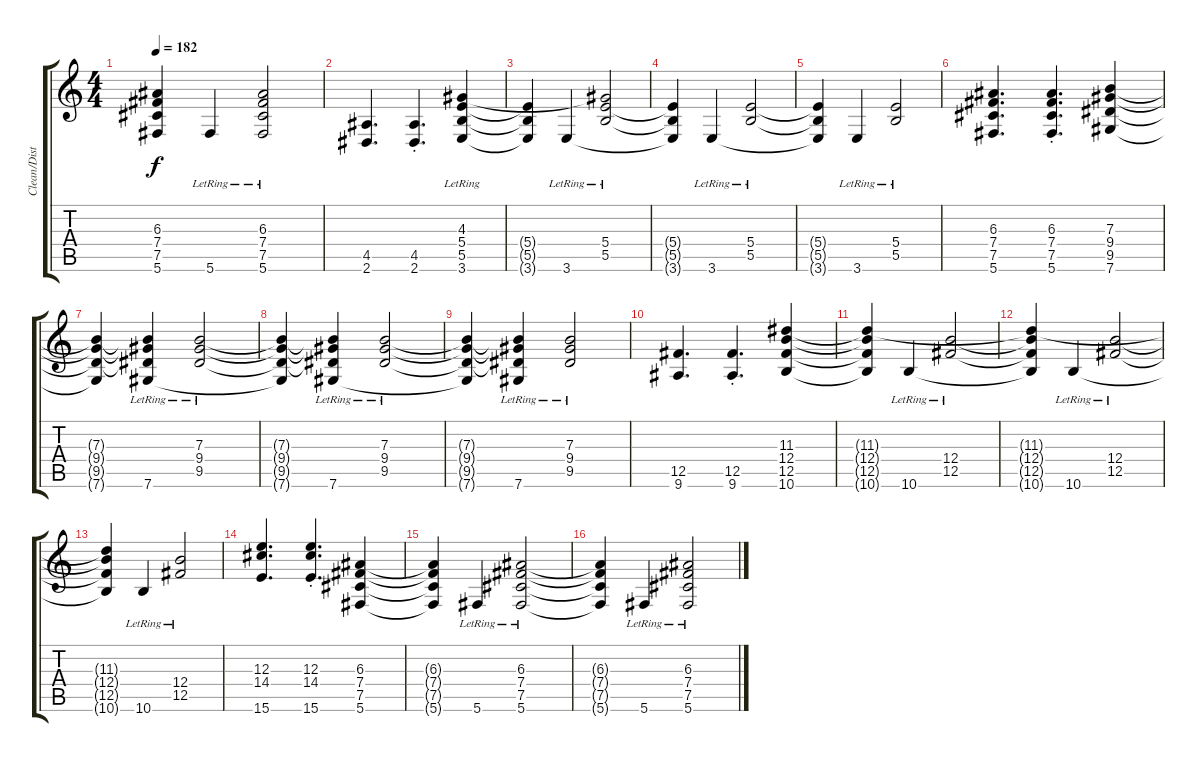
\track ("Clean/Dist1" "Clean/Dist") {instrument electricguitarjazz}
\staff {score tabs}
\tuning (Db4 Ab3 E3 B2 Gb2 Db2) {hide}
\ts (4 4)
\tempo 182
\clef g2
\ks c
(6.3{t} 7.4{t} 7.5{t} 5.6{t}).4{dy f} 5.6{lr}.4 (6.3{lr} 7.4{lr} 7.5{lr} 5.6{lr}).2 |
(4.5 2.6).4{d} (4.5{st} 2.6{st}).4{d} (4.3 5.4{lr} 5.5{lr} 3.6{lr}).4 |
(5.4{t} 5.5{t} 3.6{t}).4 3.6{lr}.4 (4.3{t} 5.4{lr} 5.5{lr}).2 |
(5.4{t} 5.5{t} 3.6{t}).4 3.6{lr}.4 (5.4{lr} 5.5{lr}).2 |
(5.4{t} 5.5{t} 3.6{t}).4 3.6{lr}.4 (5.4{lr} 5.5{lr}).2 |
(6.3 7.4 7.5 5.6).4{d} (6.3 7.4{st} 7.5{st} 5.6{st}).4{d} (7.3 9.4 9.5 7.6).4 |
(7.3{t} 9.4{t} 9.5{t} 7.6{t}).4 (7.3{t} 9.4{t} 9.5{t} 7.6{lr}).4 (7.3{lr} 9.4{lr} 9.5{lr}).2 |
(7.3{t} 9.4{t} 9.5{t} 7.6{t}).4 (7.3{t} 9.4{t} 9.5{t} 7.6{lr}).4 (7.3{lr} 9.4{lr} 9.5{lr}).2 |
(7.3{t} 9.4{t} 9.5{t} 7.6{t}).4 (7.3{t} 9.4{t} 9.5{t} 7.6{lr}).4 (7.3{lr} 9.4{lr} 9.5{lr}).2 |
(12.5 9.6).4{d} (12.5{st} 9.6{st}).4{d} (11.3 12.4 12.5 10.6).4 |
(11.3{t} 12.4{t} 12.5{t} 10.6{t}).4 10.6{lr}.4 (12.4{lr} 12.5{lr}).2 |
(11.3{t} 12.4{t} 12.5{t} 10.6{t}).4 10.6{lr}.4 (12.4{lr} 12.5{lr}).2 |
(11.3{t} 12.4{t} 12.5{t} 10.6{t}).4 10.6{lr}.4 (12.4{lr} 12.5{lr}).2 |
(12.3 14.4 15.6).4{d} (12.3{st} 14.4{st} 15.6{st}).4{d} (6.3 7.4 7.5 5.6).4 |
(6.3{t} 7.4{t} 7.5{t} 5.6{t}).4 5.6{lr}.4 (6.3{lr} 7.4{lr} 7.5{lr} 5.6{lr}).2 |
(6.3{t} 7.4{t} 7.5{t} 5.6{t}).4 5.6{lr}.4 (6.3{lr} 7.4{lr} 7.5{lr} 5.6{lr}).2
